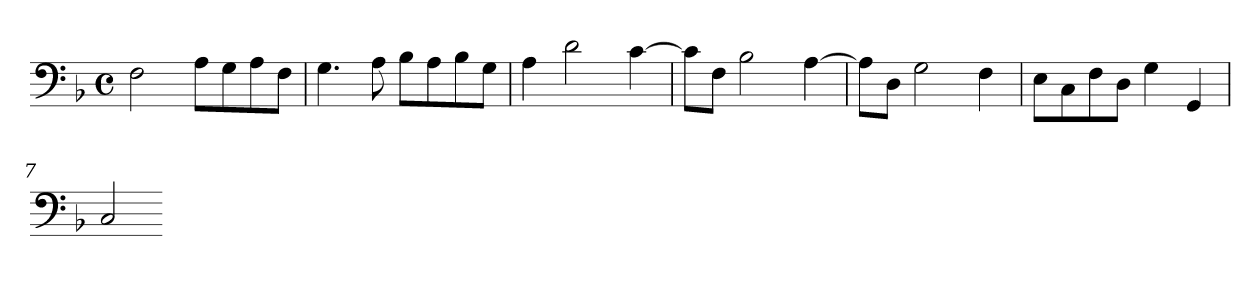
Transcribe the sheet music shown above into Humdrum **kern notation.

**kern
*part1
*staff1
*clefF4
*k[b-]
*M4/4
*met(c)
=1
2F
8AL
8G
8A
8FJ
=2
4.G
8A
8B-L
8A
8B-
8GJ
=3
4A
2d
[4c
=4
8cL]
8FJ
2B-
[4A
=5
8AL]
8DJ
2G
4F
!!LO:LB:g=z
=6
8EL
8C
8F
8DJ
4G
4GG
=7
2C
=-
*-
